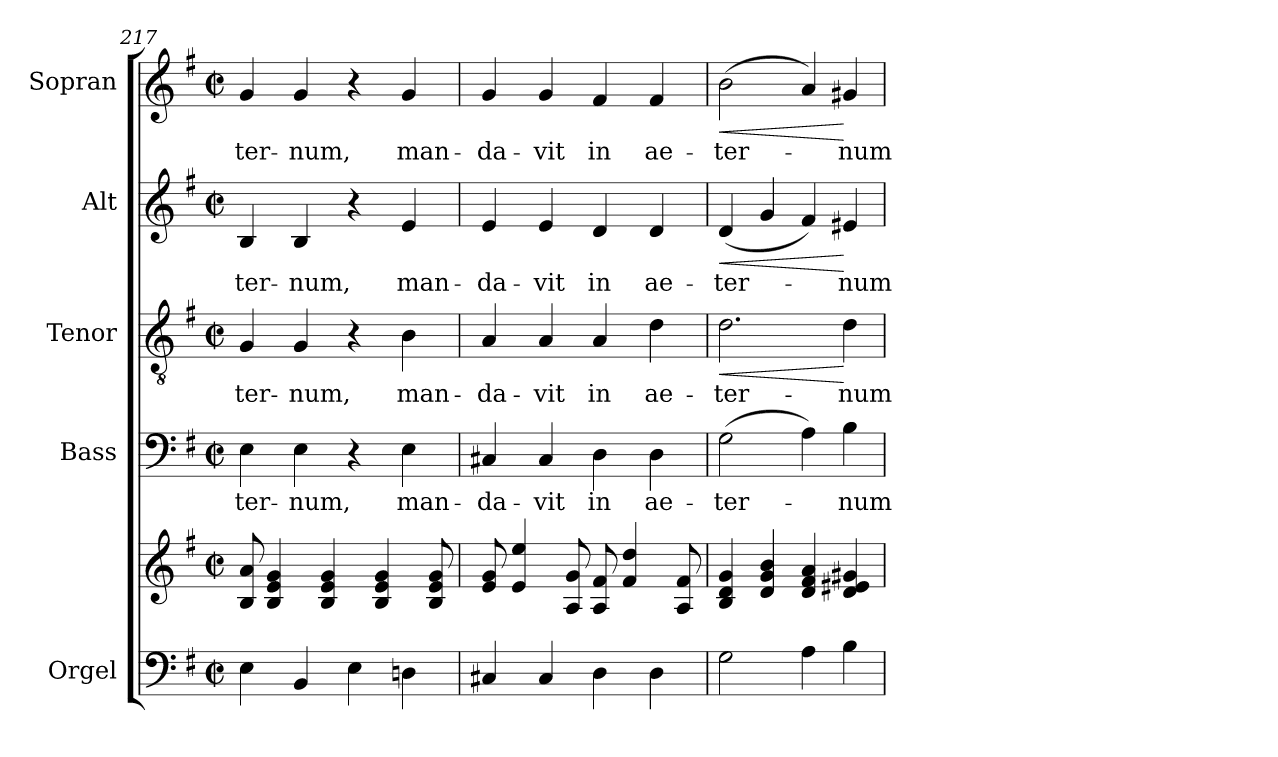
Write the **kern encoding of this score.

**kern	**kern	**kern	**text	**kern	**text	**dynam	**kern	**text	**dynam	**kern	**text	**dynam
*part5	*part5	*part4	*part4	*part3	*part3	*part3	*part2	*part2	*part2	*part1	*part1	*part1
*staff6	*staff5	*staff4	*staff4	*staff3	*staff3	*staff3	*staff2	*staff2	*staff2	*staff1	*staff1	*staff1
*I"Orgel	*	*I"Bass	*	*I"Tenor	*	*	*I"Alt	*	*	*I"Sopran	*	*
*I'Org.	*	*I'B.	*	*I'T.	*	*	*I'A.	*	*	*I'S.	*	*
*clefF4	*clefG2	*clefF4	*	*clefGv2	*	*	*clefG2	*	*	*clefG2	*	*
*k[f#]	*k[f#]	*k[f#]	*	*k[f#]	*	*	*k[f#]	*	*	*k[f#]	*	*
*G:	*G:	*G:	*	*G:	*	*	*G:	*	*	*G:	*	*
*M2/2	*M2/2	*M2/2	*	*M2/2	*	*	*M2/2	*	*	*M2/2	*	*
*met(c|)	*met(c|)	*met(c|)	*	*met(c|)	*	*	*met(c|)	*	*	*met(c|)	*	*
=217	=217	=217	=217	=217	=217	=217	=217	=217	=217	=217	=217	=217
!	!	!	!LO:LY:b	!	!LO:LY:b	!	!	!LO:LY:b	!	!	!LO:LY:b	!
4E\	8B/ 8a/	4E\	-ter-	4G/	-ter-	.	4B/	-ter-	.	4g/	-ter-	.
.	4B/ 4e/ 4g/	.	.	.	.	.	.	.	.	.	.	.
!	!	!	!LO:LY:b	!	!LO:LY:b	!	!	!LO:LY:b	!	!	!LO:LY:b	!
4BB/	.	4E\	-num,	4G/	-num,	.	4B/	-num,	.	4g/	-num,	.
.	4B/ 4e/ 4g/	.	.	.	.	.	.	.	.	.	.	.
4E\	.	4r	.	4r	.	.	4r	.	.	4r	.	.
.	4B/ 4e/ 4g/	.	.	.	.	.	.	.	.	.	.	.
!	!	!	!LO:LY:b	!	!LO:LY:b	!	!	!LO:LY:b	!	!	!LO:LY:b	!
4Dn\	.	4E\	man-	4B\	man-	.	4e/	man-	.	4g/	man-	.
.	8B/ 8e/ 8g/	.	.	.	.	.	.	.	.	.	.	.
=218	=218	=218	=218	=218	=218	=218	=218	=218	=218	=218	=218	=218
!	!	!	!LO:LY:b	!	!LO:LY:b	!	!	!LO:LY:b	!	!	!LO:LY:b	!
4C#X/	8e/ 8g/	4C#X/	-da-	4A/	-da-	.	4e/	-da-	.	4g/	-da-	.
.	4e/ 4ee/	.	.	.	.	.	.	.	.	.	.	.
!	!	!	!LO:LY:b	!	!LO:LY:b	!	!	!LO:LY:b	!	!	!LO:LY:b	!
4C#/	.	4C#/	-vit	4A/	-vit	.	4e/	-vit	.	4g/	-vit	.
.	8A/ 8g/	.	.	.	.	.	.	.	.	.	.	.
!	!	!	!LO:LY:b	!	!LO:LY:b	!	!	!LO:LY:b	!	!	!LO:LY:b	!
4D\	8A/ 8f#/	4D\	in	4A/	in	.	4d/	in	.	4f#/	in	.
.	4f#/ 4dd/	.	.	.	.	.	.	.	.	.	.	.
!	!	!	!LO:LY:b	!	!LO:LY:b	!	!	!LO:LY:b	!	!	!LO:LY:b	!
4D\	.	4D\	ae-	4d\	ae-	.	4d/	ae-	.	4f#/	ae-	.
.	8A/ 8f#/	.	.	.	.	.	.	.	.	.	.	.
=219	=219	=219	=219	=219	=219	=219	=219	=219	=219	=219	=219	=219
!	!	!	!LO:LY:b	!	!LO:LY:b	!LO:HP:b	!	!LO:LY:b	!LO:HP:b	!	!LO:LY:b	!LO:HP:b
2G\	4B/ 4d/ 4g/	(>2G\	-ter-	2.d\	-ter-	<	(<4d/	-ter-	<	(>2b\	-ter-	<
.	4d/ 4g/ 4b/	.	.	.	.	.	4g/	.	.	.	.	.
4A\	4d/ 4f#/ 4a/	4A\)	.	.	.	.	4f#/)	.	.	4a/)	.	.
!	!	!	!LO:LY:b	!	!LO:LY:b	!	!	!LO:LY:b	!	!	!LO:LY:b	!
4B\	4d/ 4e#X/ 4g#X/	4B\	-num	4d\	-num	[	4e#X/	-num	[	4g#X/	-num	[
=	=	=	=	=	=	=	=	=	=	=	=	=
*-	*-	*-	*-	*-	*-	*-	*-	*-	*-	*-	*-	*-
